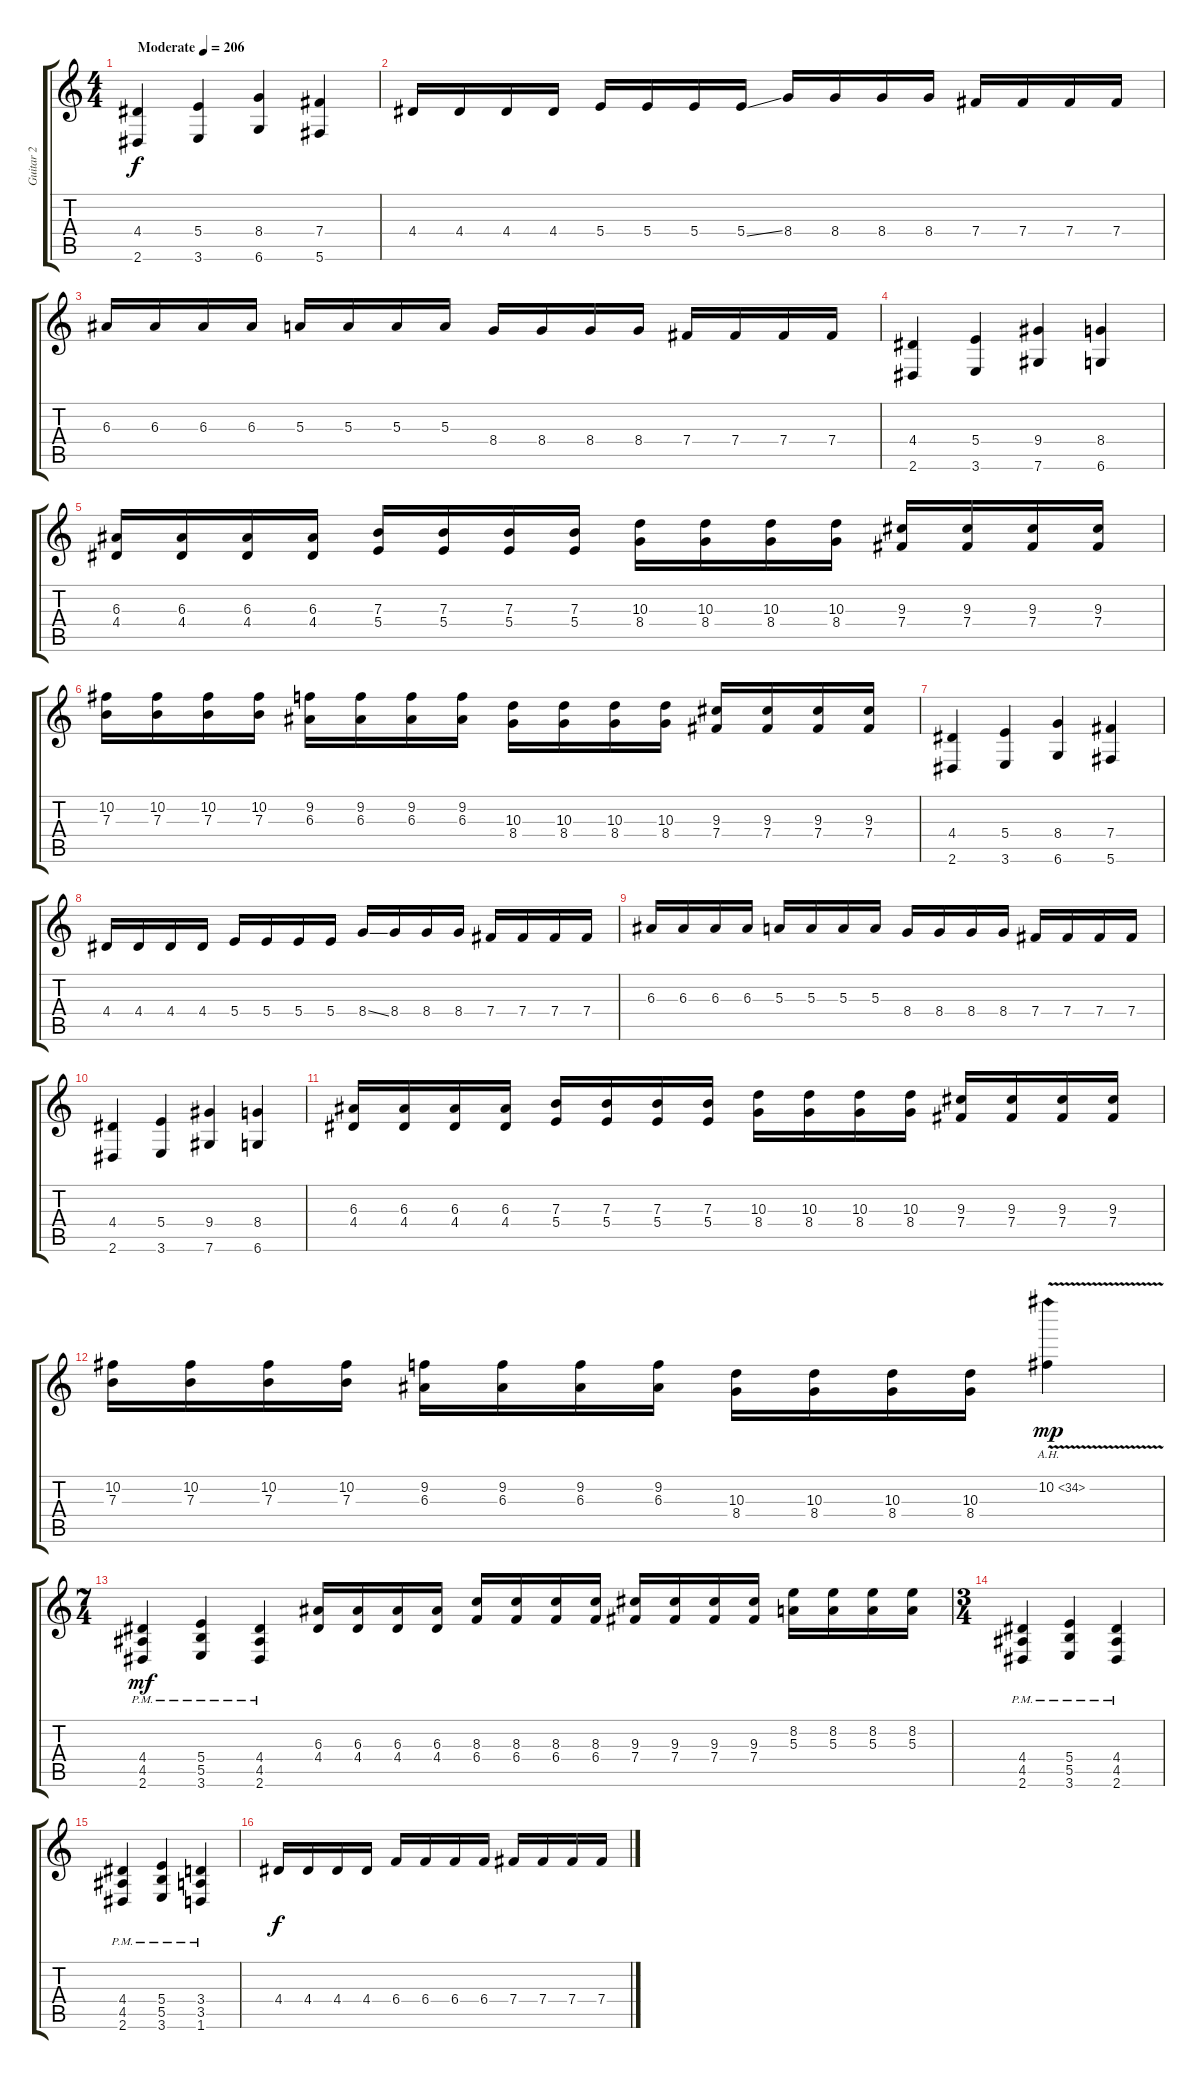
\track ("Guitar 2" "Guitar 2") {instrument distortionguitar}
\staff {score tabs}
\tuning (Db4 Ab3 E3 B2 Gb2 Db2) {hide}
\ts (4 4)
\tempo (206 "Moderate")
\clef g2
\ks c
(4.4 2.6).4{dy f instrument distortionguitar} (5.4 3.6).4 (8.4 6.6).4 (7.4 5.6).4 |
4.4.16 4.4.16 4.4.16 4.4.16 5.4.16 5.4.16 5.4.16 5.4{ss}.16 8.4.16 8.4.16 8.4.16 8.4.16 7.4.16 7.4.16 7.4.16 7.4.16 |
6.3.16 6.3.16 6.3.16 6.3.16 5.3.16 5.3.16 5.3.16 5.3.16 8.4.16 8.4.16 8.4.16 8.4.16 7.4.16 7.4.16 7.4.16 7.4.16 |
(4.4 2.6).4 (5.4 3.6).4 (9.4 7.6).4 (8.4 6.6).4 |
(6.3 4.4).16 (6.3 4.4).16 (6.3 4.4).16 (6.3 4.4).16 (7.3 5.4).16 (7.3 5.4).16 (7.3 5.4).16 (7.3 5.4).16 (10.3 8.4).16 (10.3 8.4).16 (10.3 8.4).16 (10.3 8.4).16 (9.3 7.4).16 (9.3 7.4).16 (9.3 7.4).16 (9.3 7.4).16 |
(10.2 7.3).16 (10.2 7.3).16 (10.2 7.3).16 (10.2 7.3).16 (9.2 6.3).16 (9.2 6.3).16 (9.2 6.3).16 (9.2 6.3).16 (10.3 8.4).16 (10.3 8.4).16 (10.3 8.4).16 (10.3 8.4).16 (9.3 7.4).16 (9.3 7.4).16 (9.3 7.4).16 (9.3 7.4).16 |
(4.4 2.6).4 (5.4 3.6).4 (8.4 6.6).4 (7.4 5.6).4 |
4.4.16 4.4.16 4.4.16 4.4.16 5.4.16 5.4.16 5.4.16 5.4.16 8.4{ss}.16 8.4.16 8.4.16 8.4.16 7.4.16 7.4.16 7.4.16 7.4.16 |
6.3.16 6.3.16 6.3.16 6.3.16 5.3.16 5.3.16 5.3.16 5.3.16 8.4.16 8.4.16 8.4.16 8.4.16 7.4.16 7.4.16 7.4.16 7.4.16 |
(4.4 2.6).4 (5.4 3.6).4 (9.4 7.6).4 (8.4 6.6).4 |
(6.3 4.4).16 (6.3 4.4).16 (6.3 4.4).16 (6.3 4.4).16 (7.3 5.4).16 (7.3 5.4).16 (7.3 5.4).16 (7.3 5.4).16 (10.3 8.4).16 (10.3 8.4).16 (10.3 8.4).16 (10.3 8.4).16 (9.3 7.4).16 (9.3 7.4).16 (9.3 7.4).16 (9.3 7.4).16 |
(10.2 7.3).16 (10.2 7.3).16 (10.2 7.3).16 (10.2 7.3).16 (9.2 6.3).16 (9.2 6.3).16 (9.2 6.3).16 (9.2 6.3).16 (10.3 8.4).16 (10.3 8.4).16 (10.3 8.4).16 (10.3 8.4).16 10.2{ah 24 v}.4{dy mp} |
\ts (7 4)
(4.4{pm} 4.5{pm} 2.6{pm}).4{dy mf} (5.4{pm} 5.5{pm} 3.6{pm}).4 (4.4{pm} 4.5{pm} 2.6{pm}).4 (6.3 4.4).16 (6.3 4.4).16 (6.3 4.4).16 (6.3 4.4).16 (8.3 6.4).16 (8.3 6.4).16 (8.3 6.4).16 (8.3 6.4).16 (9.3 7.4).16 (9.3 7.4).16 (9.3 7.4).16 (9.3 7.4).16 (8.2 5.3).16 (8.2 5.3).16 (8.2 5.3).16 (8.2 5.3).16 |
\ts (3 4)
(4.4{pm} 4.5{pm} 2.6{pm}).4 (5.4{pm} 5.5{pm} 3.6{pm}).4 (4.4{pm} 4.5{pm} 2.6{pm}).4 |
(4.4{pm} 4.5{pm} 2.6{pm}).4 (5.4{pm} 5.5{pm} 3.6{pm}).4 (3.4{pm} 3.5{pm} 1.6{pm}).4 |
4.4.16{dy f} 4.4.16 4.4.16 4.4.16 6.4.16 6.4.16 6.4.16 6.4.16 7.4.16 7.4.16 7.4.16 7.4.16
